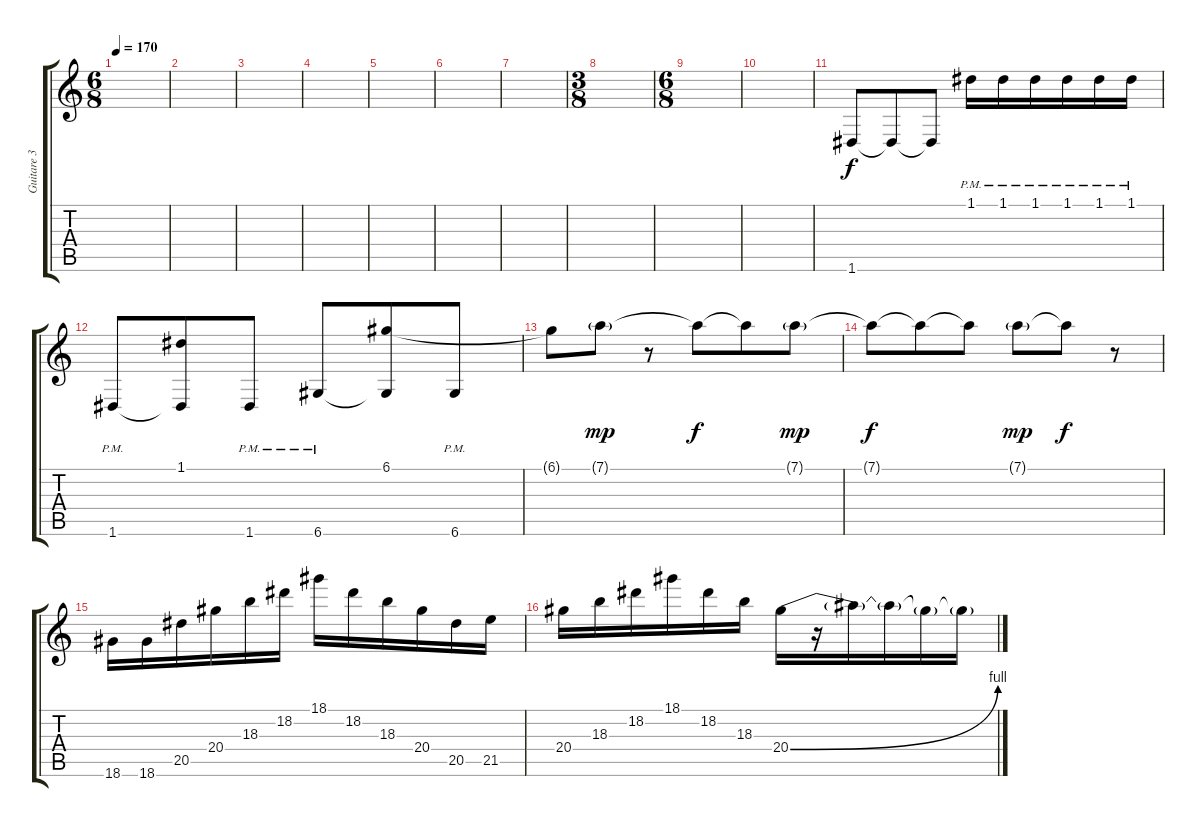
\track ("Guitare 3" "Guitare 3") {instrument distortionguitar}
\staff {score tabs}
\tuning (D4 A3 F3 C3 G2 D2) {hide}
\ts (6 8)
\tempo 170
\clef g2
\ks c
|
|
|
|
|
|
|
\ts (3 8)
|
\ts (6 8)
|
|
1.6.8 1.6{t}.8 1.6{t}.8 1.1{pm}.16 1.1{pm}.16 1.1{pm}.16 1.1{pm}.16 1.1{pm}.16 1.1{pm}.16 |
1.6{pm}.8 (1.1 1.6{t}).8 1.6{pm}.8 6.6{pm}.8 (6.1 6.6{t}).8 6.6{pm}.8 |
6.1{t}.8 7.1{g}.8{dy mp} r.8 7.1{t}.8{dy f} 7.1{t}.8 7.1{g}.8{dy mp} |
7.1{t}.8{dy f} 7.1{t}.8 7.1{t}.8 7.1{g}.8{dy mp} 7.1{t}.8{dy f} r.8 |
18.6.16 18.6.16 20.5.16 20.4.16 18.3.16 18.2.16 18.1.16 18.2.16 18.3.16 20.4.16 20.5.16 21.5.16 |
20.4.16 18.3.16 18.2.16 18.1.16 18.2.16 18.3.16 20.4{be (bend 0 0 60 4)}.16 r.16 20.4{t}.16 20.4{t}.16 20.4{t}.16 20.4{t}.16
